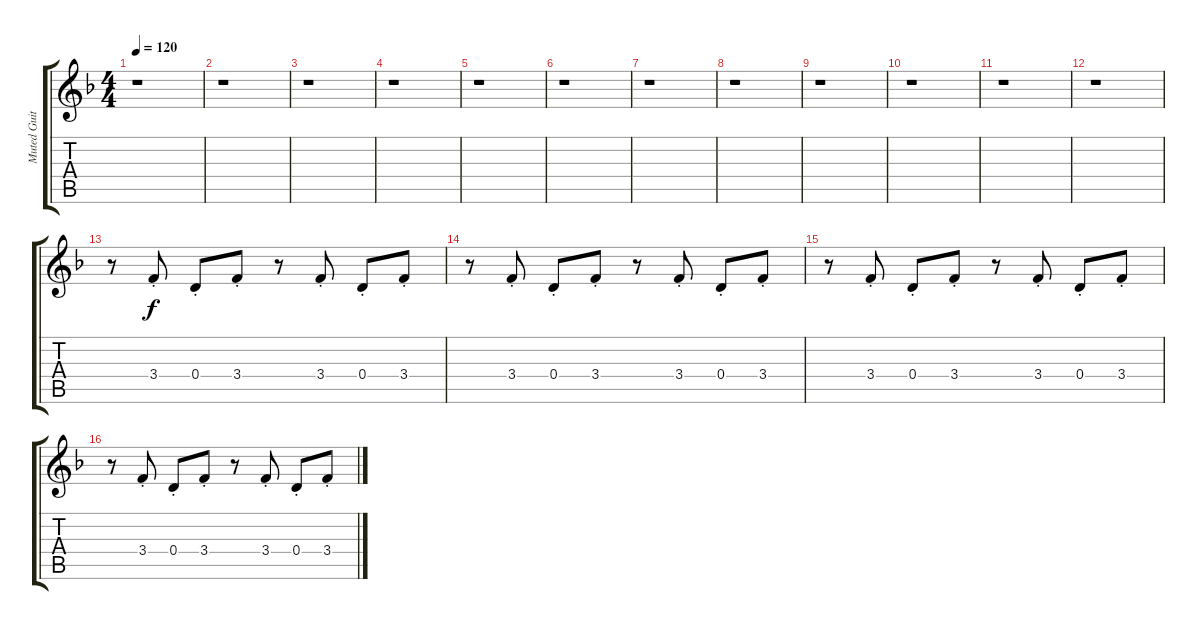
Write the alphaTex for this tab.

\track ("Muted Guitar" "Muted Guit") {instrument electricguitarmuted}
\staff {score tabs}
\tuning (E4 B3 G3 D3 A2 E2) {hide}
\ts (4 4)
\tempo 120
\clef g2
\ks f
r.1{dy f} |
r.1 |
r.1 |
r.1 |
r.1 |
r.1 |
r.1 |
r.1 |
r.1 |
r.1 |
r.1 |
r.1 |
r.8 3.4{st}.8 0.4{st}.8 3.4{st}.8 r.8 3.4{st}.8 0.4{st}.8 3.4{st}.8 |
r.8 3.4{st}.8 0.4{st}.8 3.4{st}.8 r.8 3.4{st}.8 0.4{st}.8 3.4{st}.8 |
r.8 3.4{st}.8 0.4{st}.8 3.4{st}.8 r.8 3.4{st}.8 0.4{st}.8 3.4{st}.8 |
r.8 3.4{st}.8 0.4{st}.8 3.4{st}.8 r.8 3.4{st}.8 0.4{st}.8 3.4{st}.8
